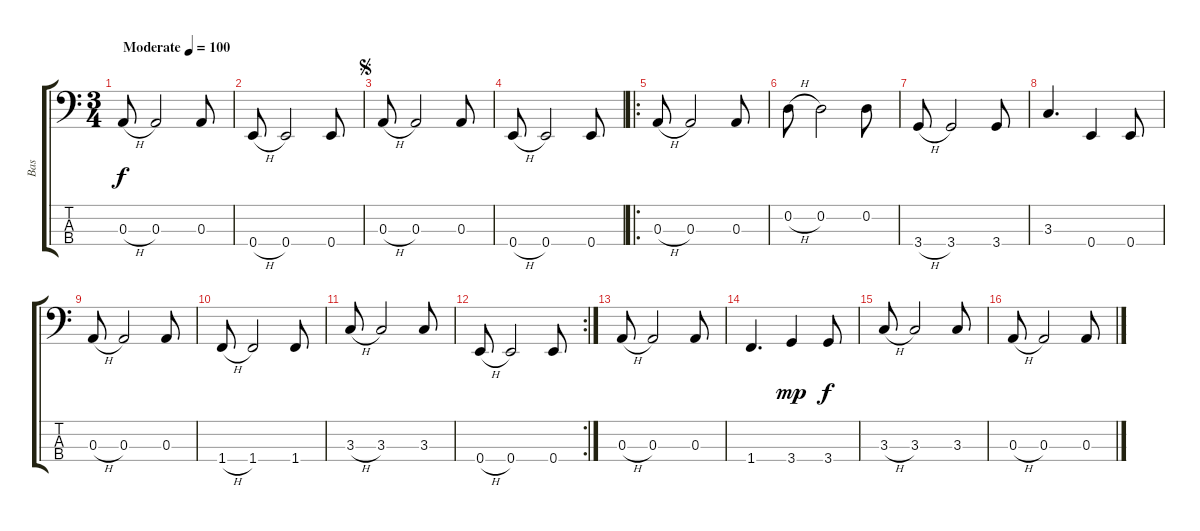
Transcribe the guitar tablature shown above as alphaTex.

\track ("Bas" "Bas") {instrument electricbassfinger}
\staff {score tabs}
\tuning (G2 D2 A1 E1) {hide}
\ts (3 4)
\tempo (100 "Moderate")
\clef f4
\ks c
0.3{h}.8{dy f instrument electricbassfinger} 0.3.2 0.3.8 |
0.4{h}.8 0.4.2 0.4.8 |
\jump segno
0.3{h}.8 0.3.2 0.3.8 |
0.4{h}.8 0.4.2 0.4.8 |
\ro
0.3{h}.8 0.3.2 0.3.8 |
0.2{h}.8 0.2.2 0.2.8 |
3.4{h}.8 3.4.2 3.4.8 |
3.3.4{d} 0.4.4 0.4.8 |
0.3{h}.8 0.3.2 0.3.8 |
1.4{h}.8 1.4.2 1.4.8 |
3.3{h}.8 3.3.2 3.3.8 |
\rc 2
0.4{h}.8 0.4.2 0.4.8 |
0.3{h}.8 0.3.2 0.3.8 |
1.4.4{d} 3.4.4{dy mp} 3.4.8{dy f} |
3.3{h}.8 3.3.2 3.3.8 |
0.3{h}.8 0.3.2 0.3.8
